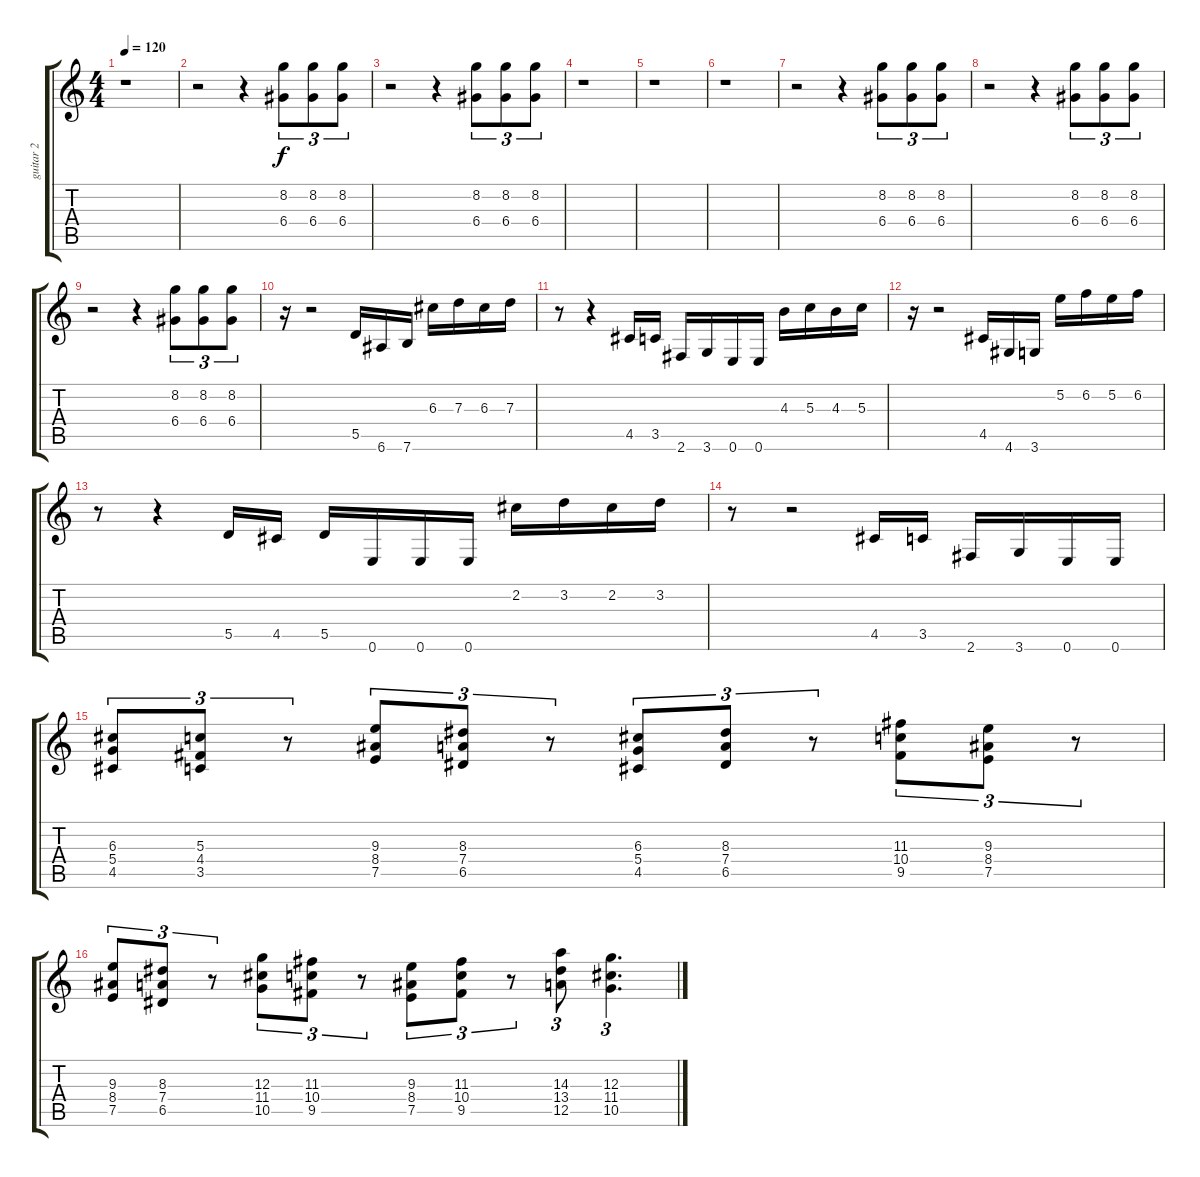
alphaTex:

\track ("guitar 2" "guitar 2") {instrument distortionguitar}
\staff {score tabs}
\tuning (E4 B3 G3 D3 A2 E2) {hide}
\ts (4 4)
\tempo 120
\clef g2
\ks c
r.1{dy f} |
r.2 r.4 (8.2 6.4).8{tu (3 2)} (8.2 6.4).8{tu (3 2)} (8.2 6.4).8{tu (3 2)} |
r.2 r.4 (8.2 6.4).8{tu (3 2)} (8.2 6.4).8{tu (3 2)} (8.2 6.4).8{tu (3 2)} |
r.1 |
r.1 |
r.1 |
r.2 r.4 (8.2 6.4).8{tu (3 2)} (8.2 6.4).8{tu (3 2)} (8.2 6.4).8{tu (3 2)} |
r.2 r.4 (8.2 6.4).8{tu (3 2)} (8.2 6.4).8{tu (3 2)} (8.2 6.4).8{tu (3 2)} |
r.2 r.4 (8.2 6.4).8{tu (3 2)} (8.2 6.4).8{tu (3 2)} (8.2 6.4).8{tu (3 2)} |
r.16 r.2 5.5.16 6.6.16 7.6.16 6.3.16 7.3.16 6.3.16 7.3.16 |
r.8 r.4 4.5.16 3.5.16 2.6.16 3.6.16 0.6.16 0.6.16 4.3.16 5.3.16 4.3.16 5.3.16 |
r.16 r.2 4.5.16 4.6.16 3.6.16 5.2.16 6.2.16 5.2.16 6.2.16 |
r.8 r.4 5.5.16 4.5.16 5.5.16 0.6.16 0.6.16 0.6.16 2.2.16 3.2.16 2.2.16 3.2.16 |
r.8 r.2 4.5.16 3.5.16 2.6.16 3.6.16 0.6.16 0.6.16 |
(6.3 5.4 4.5).8{tu (3 2)} (5.3 4.4 3.5).8{tu (3 2)} r.8{tu (3 2)} (9.3 8.4 7.5).8{tu (3 2)} (8.3 7.4 6.5).8{tu (3 2)} r.8{tu (3 2)} (6.3 5.4 4.5).8{tu (3 2)} (8.3 7.4 6.5).8{tu (3 2)} r.8{tu (3 2)} (11.3 10.4 9.5).8{tu (3 2)} (9.3 8.4 7.5).8{tu (3 2)} r.8{tu (3 2)} |
(9.3 8.4 7.5).8{tu (3 2)} (8.3 7.4 6.5).8{tu (3 2)} r.8{tu (3 2)} (12.3 11.4 10.5).8{tu (3 2)} (11.3 10.4 9.5).8{tu (3 2)} r.8{tu (3 2)} (9.3 8.4 7.5).8{tu (3 2)} (11.3 10.4 9.5).8{tu (3 2)} r.8{tu (3 2)} (14.3 13.4 12.5).8{tu (3 2)} (12.3 11.4 10.5).4{d tu (3 2)}
